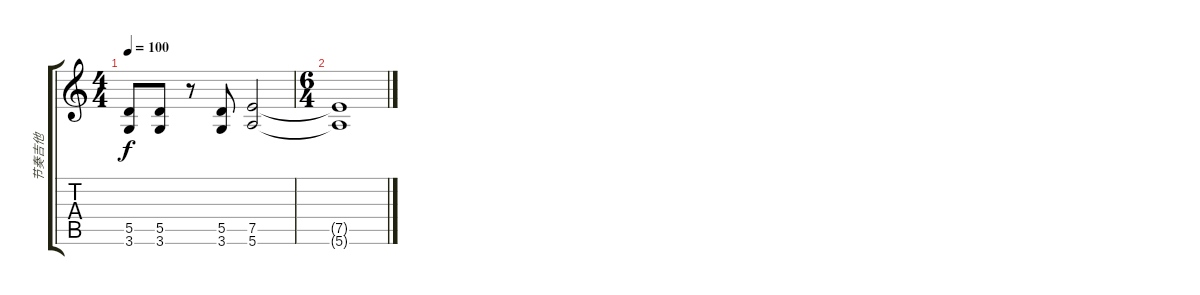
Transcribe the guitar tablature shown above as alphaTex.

\track ("节奏吉他" "节奏吉他") {instrument distortionguitar}
\staff {score tabs}
\tuning (E4 B3 G3 D3 A2 E2) {hide}
\ts (4 4)
\tempo 100
\clef g2
\ks c
(5.5 3.6).8{dy f} (5.5 3.6).8 r.8 (5.5 3.6).8 (7.5 5.6).2 |
\ts (6 4)
(7.5{t} 5.6{t}).1
